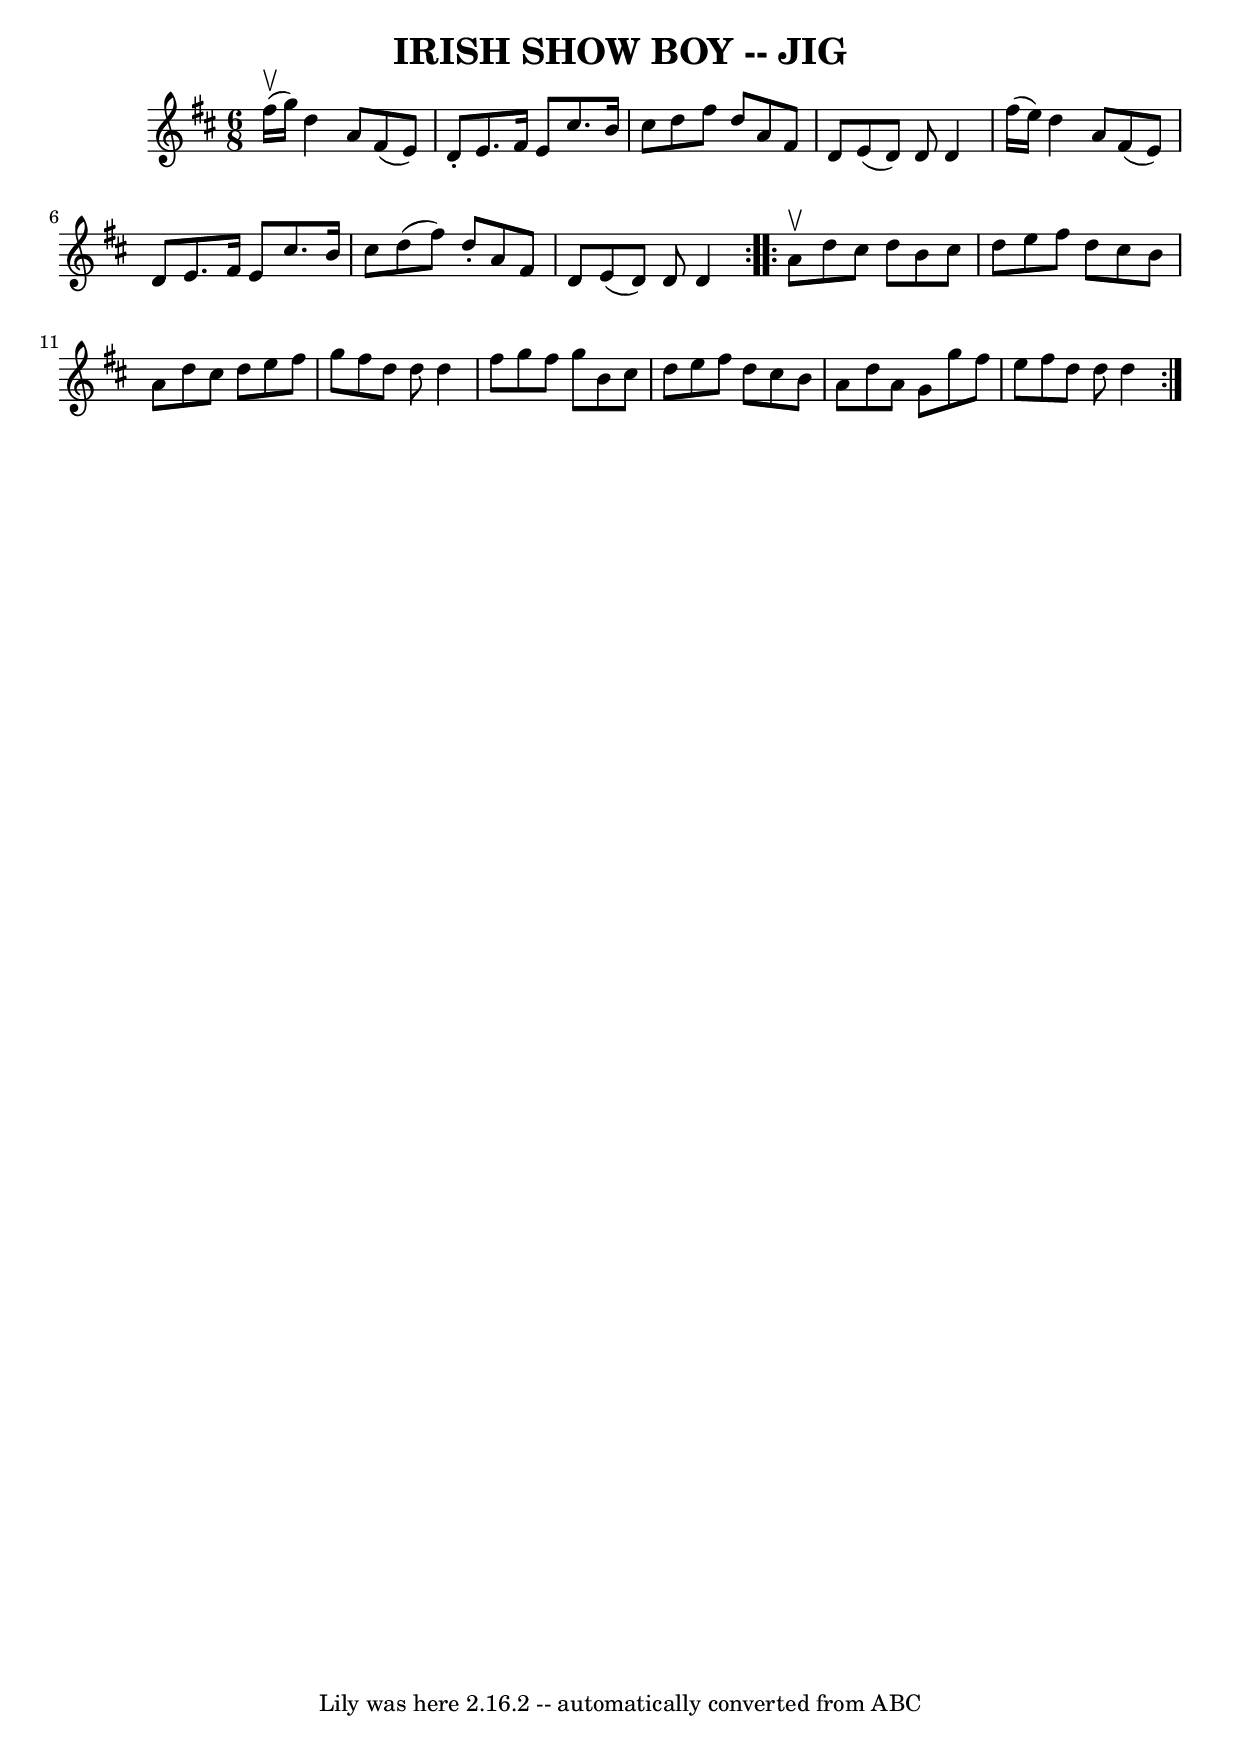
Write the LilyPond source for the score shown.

\version "2.7.40"
\include "Mammoth.ily"
\header {
	%% book = "Ryan's Mammoth Collection of Fiddle Tunes"
	crossRefNumber = "1"
	footnotes = ""
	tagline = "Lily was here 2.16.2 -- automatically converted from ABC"
	title = "IRISH SHOW BOY -- JIG"
}
voicedefault =  {


\repeat volta 2 {
\time 6/8 \key d \major fis''16 (^\upbow g''16)       |
 d''4  
 a'8 fis'8 (e'8) d'8 -.   |
 e'8. fis'16 e'8    
cis''8. b'16 cis''8    |
 d''8 fis''8 d''8 a'8 fis'8  
 d'8    |
 e'8 (d'8) d'8 d'4 fis''16 (e''16)       
|
 d''4 a'8 fis'8 (e'8) d'8    |
 e'8. fis'16  
 e'8 cis''8. b'16 cis''8    |
 d''8 (fis''8) d''8 -.  
 a'8 fis'8 d'8    |
 e'8 (d'8) d'8 d'4    }     
\repeat volta 2 { a'8^\upbow       |
 d''8 cis''8 d''8 b'8  
 cis''8 d''8    |
 e''8 fis''8 d''8 cis''8 b'8 a'8   
 |
 d''8 cis''8 d''8 e''8 fis''8 g''8    |
   
fis''8 d''8 d''8 d''4 fis''8        |
 g''8 fis''8    
g''8 b'8 cis''8 d''8    |
 e''8 fis''8 d''8 cis''8    
b'8 a'8    |
 d''8 a'8 g'8 g''8 fis''8 e''8    
|
 fis''8 d''8 d''8 d''4    }   
}

\score{
    <<

	\context Staff="default"
	{
	    \voicedefault 
	}

    >>
	\layout {
	}
	\midi {}
}
